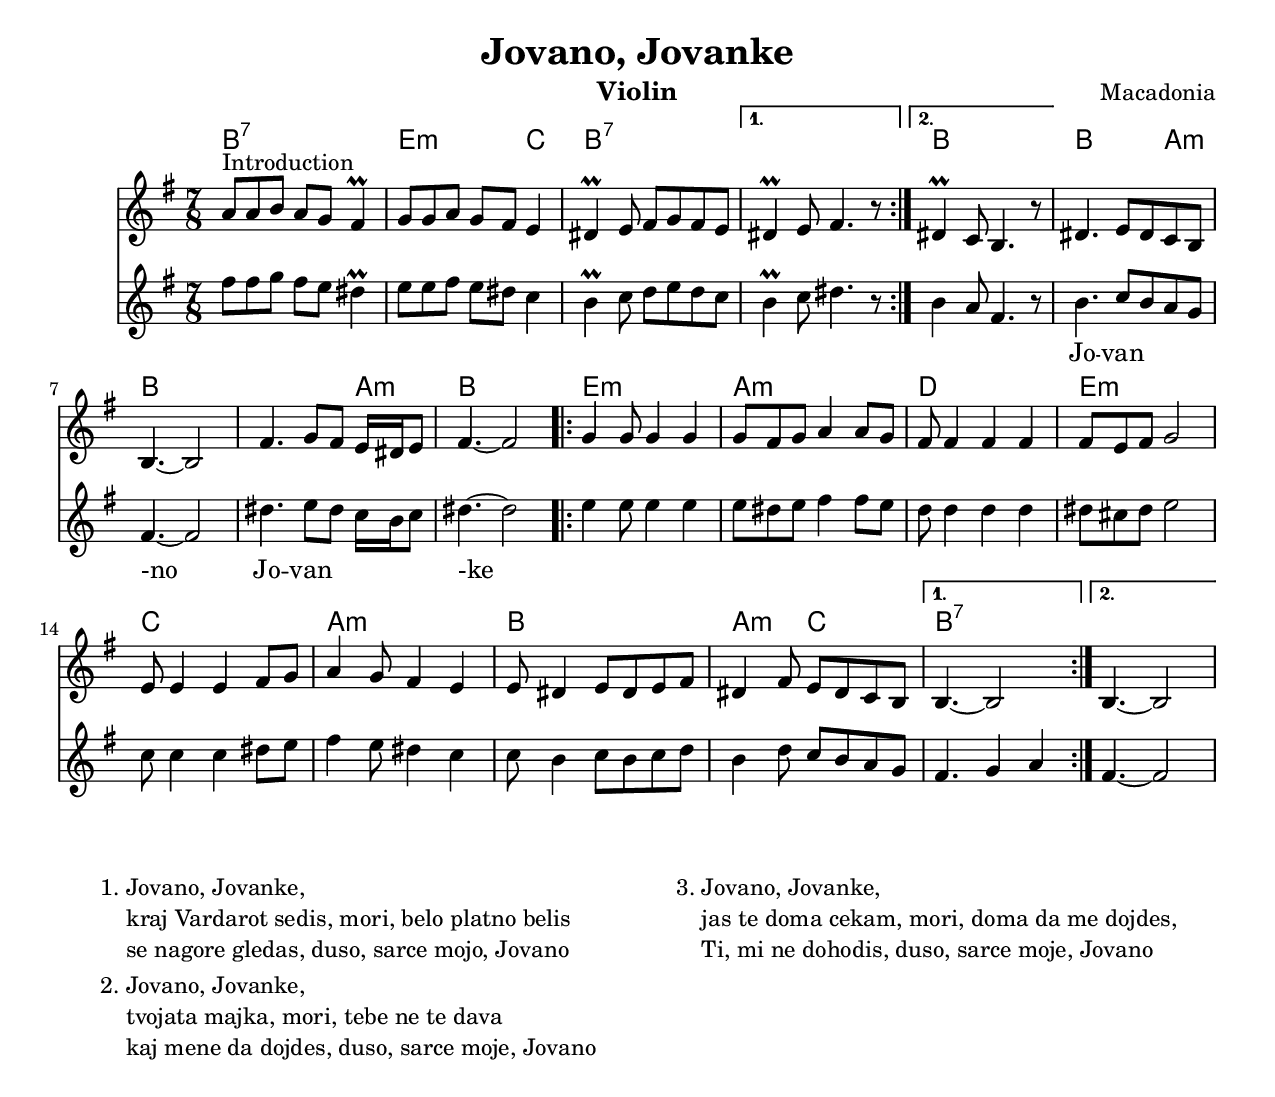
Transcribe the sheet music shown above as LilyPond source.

\version "2.18.0"
\include "english.ly"
\paper{
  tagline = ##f
  print-all-headers = ##t
  #(set-paper-size "letter")
}
date = #(strftime "%d-%m-%Y" (localtime (current-time)))

%\markup{ \italic{ " Updated " \date  }  }

%\markup{ Got something to say? }

global = {
  \clef treble
  \key c \major
  \time 7/8
  \set Score.markFormatter = #format-mark-box-alphabet
}

%#################################### Melody ########################
highpart = \transpose c g,\relative c'' {
  \global
  \repeat volta 2{
    d8 ^"Introduction"[d e] d[c] b4\prall
    c8[c d] c8[b] a4|
    gs4 \prall a8 b[c b a]|
  }
  \alternative {
    {gs4 \prall a8 b4. r8}
    {gs4 \prall f8 e4. r8}
  }

  %\mark \default
  gs4. a8 [gs f e]
  e4.~e2
  b'4. c8 [b] a16 [gs a8]
  b4.~b2

  \repeat volta 2{
    c4 c8 c4 c|
    c8 [b c] d4 d8 [c]|
    b8 b4 b b|
    b8 [a b] c2|

    a8 a4 a b8[c]
    d4 c8 b4 a|
    a8 gs4 a8[gs a b]
    gs4 b8 a[gs f e]

  }
  \alternative {
    {e4.~e2 }
    {e4.~e2 }
  }
}
lowpart = \transpose c g                                                                                \relative c''{
  \global
  \repeat volta 2{
    b8 [b c] b[a] gs4\prall
    a8[a b] a8[gs] f4|
    e4 \prall f8 g[a g f]|
  }
  \alternative {
    {e4 \prall f8 gs4. r8}
    {e4 d8 b4. r8}
  }

  %\mark \default
  e4. f8 [e d c]
  b4.~b2
  gs'4. a8 [gs] f16 [e f8]
  gs4.~gs2

  \repeat volta 2{
    a4 a8 a4 a|
    a8 [gs a] b4 b8 [a]|
    g8 g4 g g|
    gs8 [fs gs] a2|

    f8 f4 f gs8[a]
    b4 a8 gs4 f|
    f8 e4 f8[e f g]
    e4 g8 f[e d c]

  }
  \alternative {
    {b4. c4 d}
    {b4.~b2 }
  }
}
%################################# Lyrics #####################
\addlyrics{
  \repeat unfold 24 \skip 1
  Jo -- van \skip1 \skip1 \skip1 -no
  Jo -- van \skip1 \skip1 \skip1 \skip1 -ke
}
%########m######################### Chords #######################
harmonies = \transpose c g \chordmode {
  %intro
  e8*7:7
  a8*5:m f4
  e8*14:7
  e8*7
  %r8*35
  %vocal 1st 4 bars
  e8*5 d4:m
  e8*12
  d4:m
  e8*7
  %next part
  a8*7:m
  d8*7:m
  g8*7
  a8*7:m
  % a8*4:m %em
  f8*7
  d8*7:m %am
  e8*7  %b
  d8*3:m
  f8*4
  e8*7:7

  %{chord mapping for transpose
    a ==> e
    b ==> f
    c ==> g
    d ==> a
    e ==> b
    f ==> c
    g ==> d
  %}

}

\score {
  <<
    \new ChordNames {
      \set chordChanges = ##f
      \harmonies
    }
    \new Staff \highpart
    \new Staff \lowpart

  >>
  \header{
    title= "Jovano, Jovanke"
    subtitle=""
    composer= "Macadonia"
    instrument = "Violin"
    arranger= ""
  }
  \layout{indent = 1.0\cm}
  \midi {
    \tempo 4 = 120

    % \midi { }
  }
}


% more verses:
\markup{}
\markup {
  \fill-line {
    \hspace #0.1 % distance from left margin
    \column {
      \line {
        "1."
        \column {
          "Jovano, Jovanke,"
          "kraj Vardarot sedis, mori, belo platno belis"
          "se nagore gledas, duso, sarce mojo, Jovano"
        }
      }
      \hspace #0.2 % vertical distance between verses
      \line {
        "2."
        \column {
          "Jovano, Jovanke,"
          "tvojata majka, mori, tebe ne te dava"
          "kaj mene da dojdes, duso, sarce moje, Jovano"
        }
      }
    }
    \hspace #0.1  % horiz. distance between columns
    \column {
      \line {
        "3."
        \column {
          "Jovano, Jovanke, "
          "jas te doma cekam, mori, doma da me dojdes,"
          "Ti, mi ne dohodis, duso, sarce moje, Jovano"
        }
      }
      \hspace #0.2 % distance between verses
      \line {
        ""
        \column {
          ""
        }
      }
    }
    \hspace #0.1 % distance to right margin
  }
}

